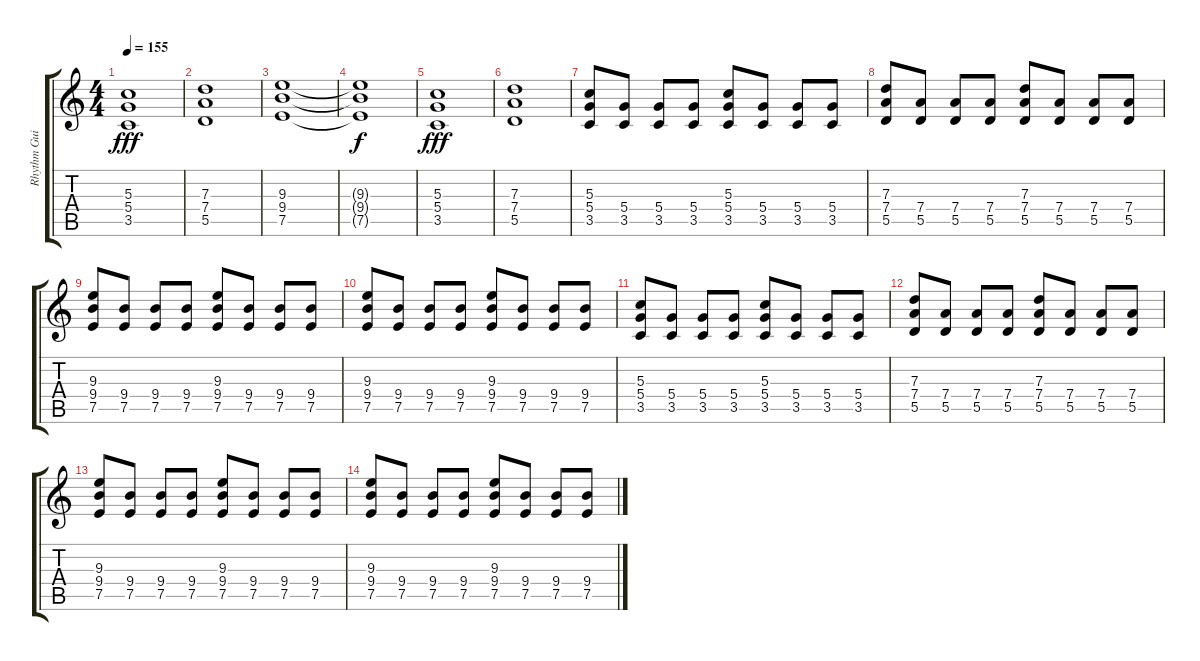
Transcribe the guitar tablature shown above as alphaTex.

\track ("Rhythm Guitar" "Rhythm Gui") {instrument distortionguitar}
\staff {score tabs}
\tuning (E4 B3 G3 D3 A2 E2) {hide}
\ts (4 4)
\tempo 155
\clef g2
\ks c
(5.3 5.4 3.5).1{dy fff} |
(7.3 7.4 5.5).1 |
(9.3 9.4 7.5).1 |
(9.3{t} 9.4{t} 7.5{t}).1{dy f} |
(5.3 5.4 3.5).1{dy fff} |
(7.3 7.4 5.5).1 |
(5.3 5.4 3.5).8 (5.4 3.5).8 (5.4 3.5).8 (5.4 3.5).8 (5.3 5.4 3.5).8 (5.4 3.5).8 (5.4 3.5).8 (5.4 3.5).8 |
(7.3 7.4 5.5).8 (7.4 5.5).8 (7.4 5.5).8 (7.4 5.5).8 (7.3 7.4 5.5).8 (7.4 5.5).8 (7.4 5.5).8 (7.4 5.5).8 |
(9.3 9.4 7.5).8 (9.4 7.5).8 (9.4 7.5).8 (9.4 7.5).8 (9.3 9.4 7.5).8 (9.4 7.5).8 (9.4 7.5).8 (9.4 7.5).8 |
(9.3 9.4 7.5).8 (9.4 7.5).8 (9.4 7.5).8 (9.4 7.5).8 (9.3 9.4 7.5).8 (9.4 7.5).8 (9.4 7.5).8 (9.4 7.5).8 |
(5.3 5.4 3.5).8 (5.4 3.5).8 (5.4 3.5).8 (5.4 3.5).8 (5.3 5.4 3.5).8 (5.4 3.5).8 (5.4 3.5).8 (5.4 3.5).8 |
(7.3 7.4 5.5).8 (7.4 5.5).8 (7.4 5.5).8 (7.4 5.5).8 (7.3 7.4 5.5).8 (7.4 5.5).8 (7.4 5.5).8 (7.4 5.5).8 |
(9.3 9.4 7.5).8 (9.4 7.5).8 (9.4 7.5).8 (9.4 7.5).8 (9.3 9.4 7.5).8 (9.4 7.5).8 (9.4 7.5).8 (9.4 7.5).8 |
(9.3 9.4 7.5).8 (9.4 7.5).8 (9.4 7.5).8 (9.4 7.5).8 (9.3 9.4 7.5).8 (9.4 7.5).8 (9.4 7.5).8 (9.4 7.5).8
